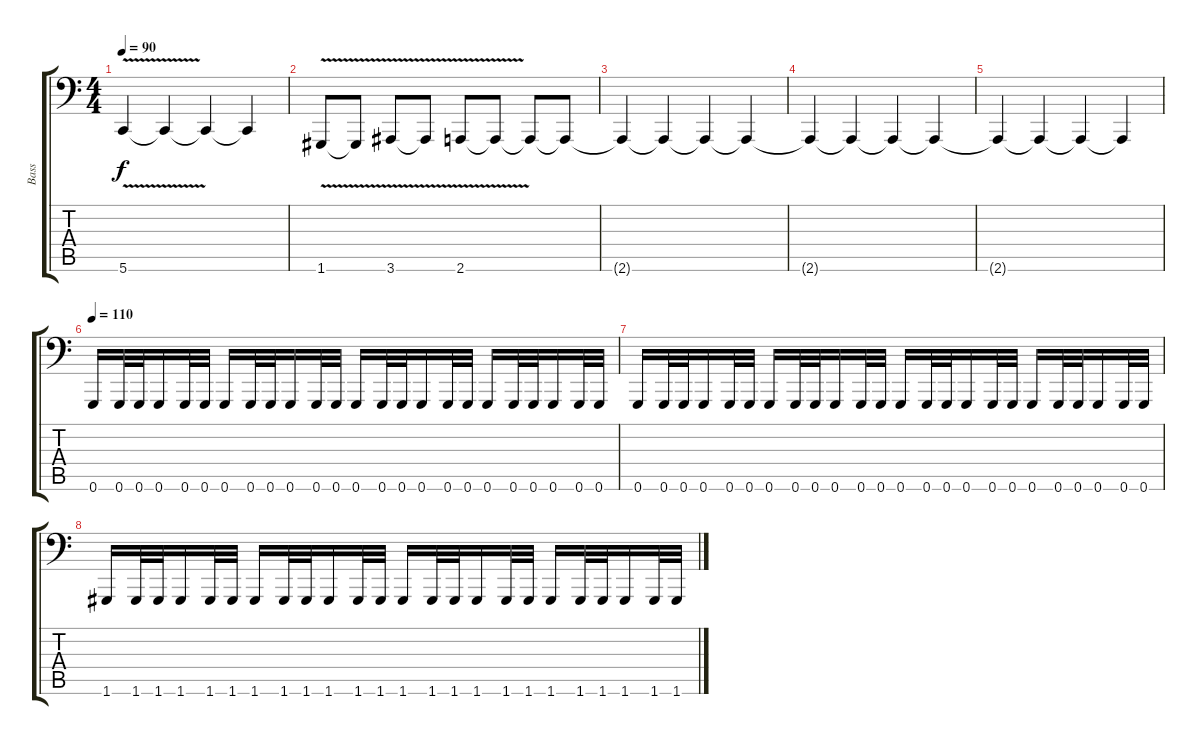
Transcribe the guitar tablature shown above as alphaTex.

\track ("Bass" "Bass") {instrument electricbasspick}
\staff {score tabs}
\tuning (Ab2 Eb2 Bb1 F1 C1 G0) {hide}
\ts (4 4)
\tempo 90
\clef f4
\ks c
5.6{v}.4{dy f} 5.6{t}.4 5.6{t}.4 5.6{t}.4 |
1.6{v}.8 1.6{t}.8 3.6{v}.8 3.6{t}.8 2.6{v}.8 2.6{t}.8 2.6{t}.8 2.6{t}.8 |
2.6{t}.4 2.6{t}.4 2.6{t}.4 2.6{t}.4 |
2.6{t}.4 2.6{t}.4 2.6{t}.4 2.6{t}.4 |
2.6{t}.4 2.6{t}.4 2.6{t}.4 2.6{t}.4 |
\tempo 110
0.6.16 0.6.32 0.6.32 0.6.16 0.6.32 0.6.32 0.6.16 0.6.32 0.6.32 0.6.16 0.6.32 0.6.32 0.6.16 0.6.32 0.6.32 0.6.16 0.6.32 0.6.32 0.6.16 0.6.32 0.6.32 0.6.16 0.6.32 0.6.32 |
0.6.16 0.6.32 0.6.32 0.6.16 0.6.32 0.6.32 0.6.16 0.6.32 0.6.32 0.6.16 0.6.32 0.6.32 0.6.16 0.6.32 0.6.32 0.6.16 0.6.32 0.6.32 0.6.16 0.6.32 0.6.32 0.6.16 0.6.32 0.6.32 |
1.6.16 1.6.32 1.6.32 1.6.16 1.6.32 1.6.32 1.6.16 1.6.32 1.6.32 1.6.16 1.6.32 1.6.32 1.6.16 1.6.32 1.6.32 1.6.16 1.6.32 1.6.32 1.6.16 1.6.32 1.6.32 1.6.16 1.6.32 1.6.32
